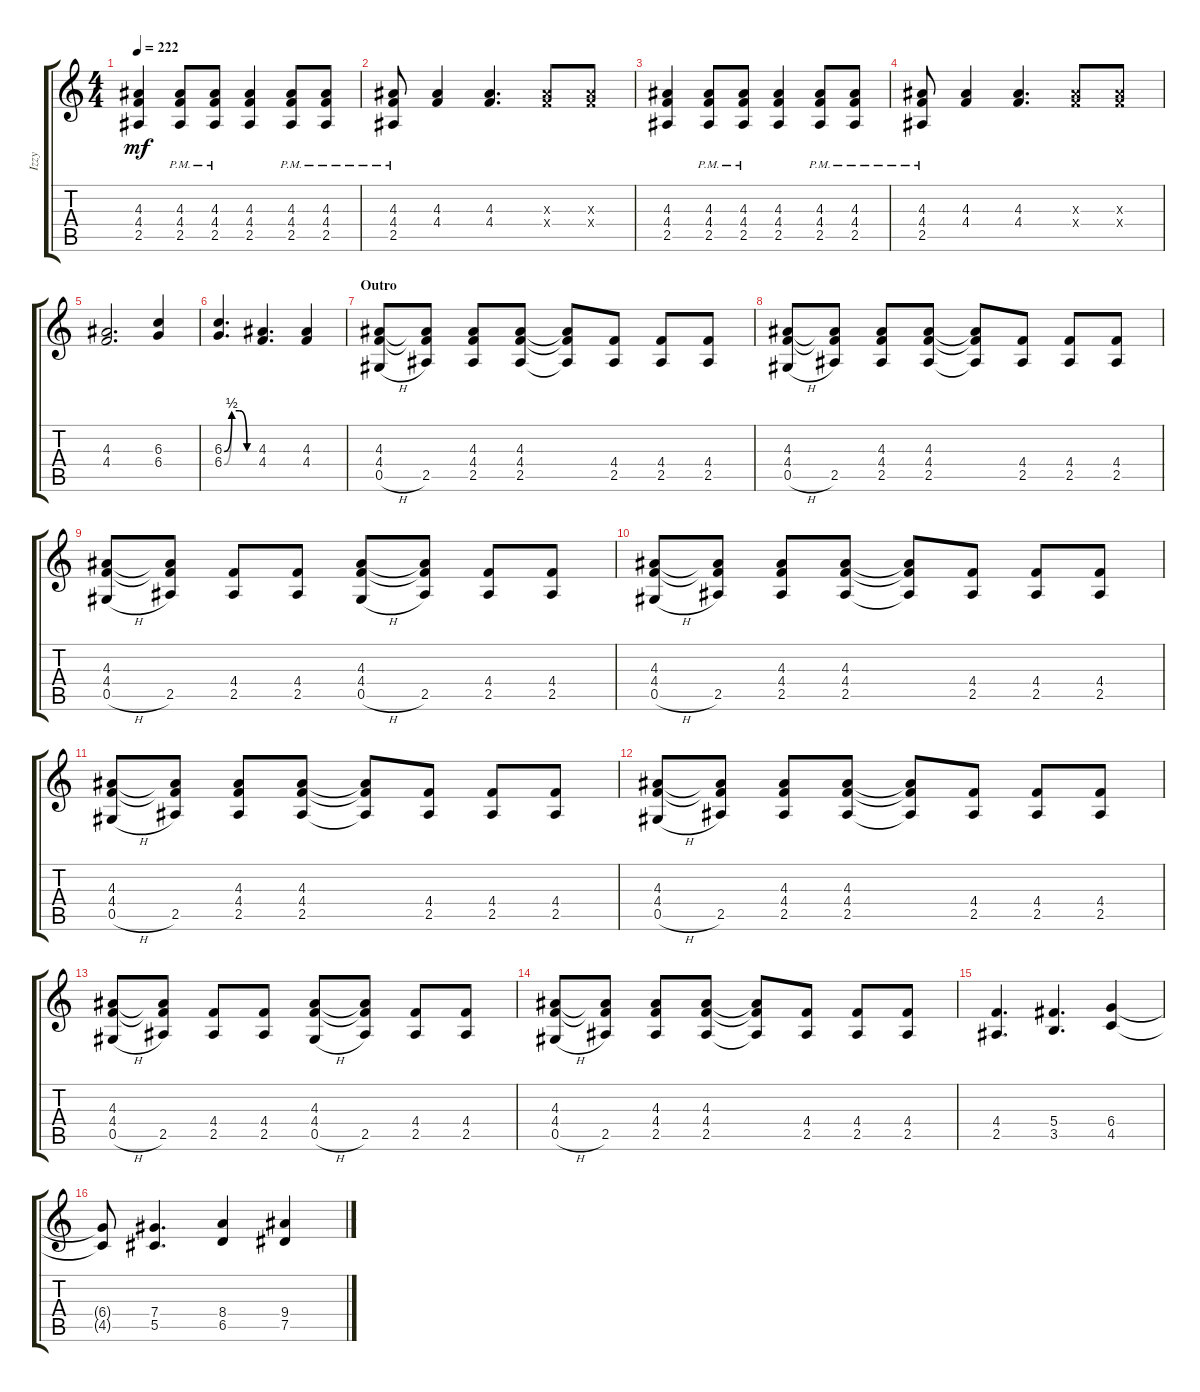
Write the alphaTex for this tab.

\track ("Izzy" "Izzy") {instrument distortionguitar}
\staff {score tabs}
\tuning (Eb4 Bb3 Gb3 Db3 Ab2 Eb2) {hide}
\ts (4 4)
\tempo 222
\clef g2
\ks c
(4.3 4.4 2.5).4{dy mf} (4.3{pm} 4.4{pm} 2.5{pm}).8 (4.3{pm} 4.4{pm} 2.5{pm}).8 (4.3 4.4 2.5).4 (4.3{pm} 4.4{pm} 2.5{pm}).8 (4.3{pm} 4.4{pm} 2.5{pm}).8 |
(4.3{pm} 4.4{pm} 2.5{pm}).8 (4.3 4.4).4 (4.3 4.4).4{d} (4.3{x} 4.4{x}).8 (4.3{x} 4.4{x}).8 |
(4.3 4.4 2.5).4 (4.3{pm} 4.4{pm} 2.5{pm}).8 (4.3{pm} 4.4{pm} 2.5{pm}).8 (4.3 4.4 2.5).4 (4.3{pm} 4.4{pm} 2.5{pm}).8 (4.3{pm} 4.4{pm} 2.5{pm}).8 |
(4.3{pm} 4.4{pm} 2.5{pm}).8 (4.3 4.4).4 (4.3 4.4).4{d} (4.3{x} 4.4{x}).8 (4.3{x} 4.4{x}).8 |
(4.3 4.4).2{d} (6.3 6.4).4 |
(6.3{be (custom 0 0 15 2 30 2 45 0 60 0)} 6.4{be (custom 0 0 15 2 30 2 45 0 60 0)}).4{d} (4.3 4.4).4{d} (4.3 4.4).4 |
\section ("" "Outro")
(4.3 4.4 0.5{h}).8 (4.3{t} 4.4{t} 2.5).8 (4.3 4.4 2.5).8 (4.3 4.4 2.5).8 (4.3{t} 4.4{t} 2.5{t}).8 (4.4 2.5).8 (4.4 2.5).8 (4.4 2.5).8 |
(4.3 4.4 0.5{h}).8 (4.3{t} 4.4{t} 2.5).8 (4.3 4.4 2.5).8 (4.3 4.4 2.5).8 (4.3{t} 4.4{t} 2.5{t}).8 (4.4 2.5).8 (4.4 2.5).8 (4.4 2.5).8 |
(4.3 4.4 0.5{h}).8 (4.3{t} 4.4{t} 2.5).8 (4.4 2.5).8 (4.4 2.5).8 (4.3 4.4 0.5{h}).8 (4.3{t} 4.4{t} 2.5).8 (4.4 2.5).8 (4.4 2.5).8 |
(4.3 4.4 0.5{h}).8 (4.3{t} 4.4{t} 2.5).8 (4.3 4.4 2.5).8 (4.3 4.4 2.5).8 (4.3{t} 4.4{t} 2.5{t}).8 (4.4 2.5).8 (4.4 2.5).8 (4.4 2.5).8 |
(4.3 4.4 0.5{h}).8 (4.3{t} 4.4{t} 2.5).8 (4.3 4.4 2.5).8 (4.3 4.4 2.5).8 (4.3{t} 4.4{t} 2.5{t}).8 (4.4 2.5).8 (4.4 2.5).8 (4.4 2.5).8 |
(4.3 4.4 0.5{h}).8 (4.3{t} 4.4{t} 2.5).8 (4.3 4.4 2.5).8 (4.3 4.4 2.5).8 (4.3{t} 4.4{t} 2.5{t}).8 (4.4 2.5).8 (4.4 2.5).8 (4.4 2.5).8 |
(4.3 4.4 0.5{h}).8 (4.3{t} 4.4{t} 2.5).8 (4.4 2.5).8 (4.4 2.5).8 (4.3 4.4 0.5{h}).8 (4.3{t} 4.4{t} 2.5).8 (4.4 2.5).8 (4.4 2.5).8 |
(4.3 4.4 0.5{h}).8 (4.3{t} 4.4{t} 2.5).8 (4.3 4.4 2.5).8 (4.3 4.4 2.5).8 (4.3{t} 4.4{t} 2.5{t}).8 (4.4 2.5).8 (4.4 2.5).8 (4.4 2.5).8 |
(4.4 2.5).4{d} (5.4 3.5).4{d} (6.4 4.5).4 |
(6.4{t} 4.5{t}).8 (7.4 5.5).4{d} (8.4 6.5).4 (9.4 7.5).4
